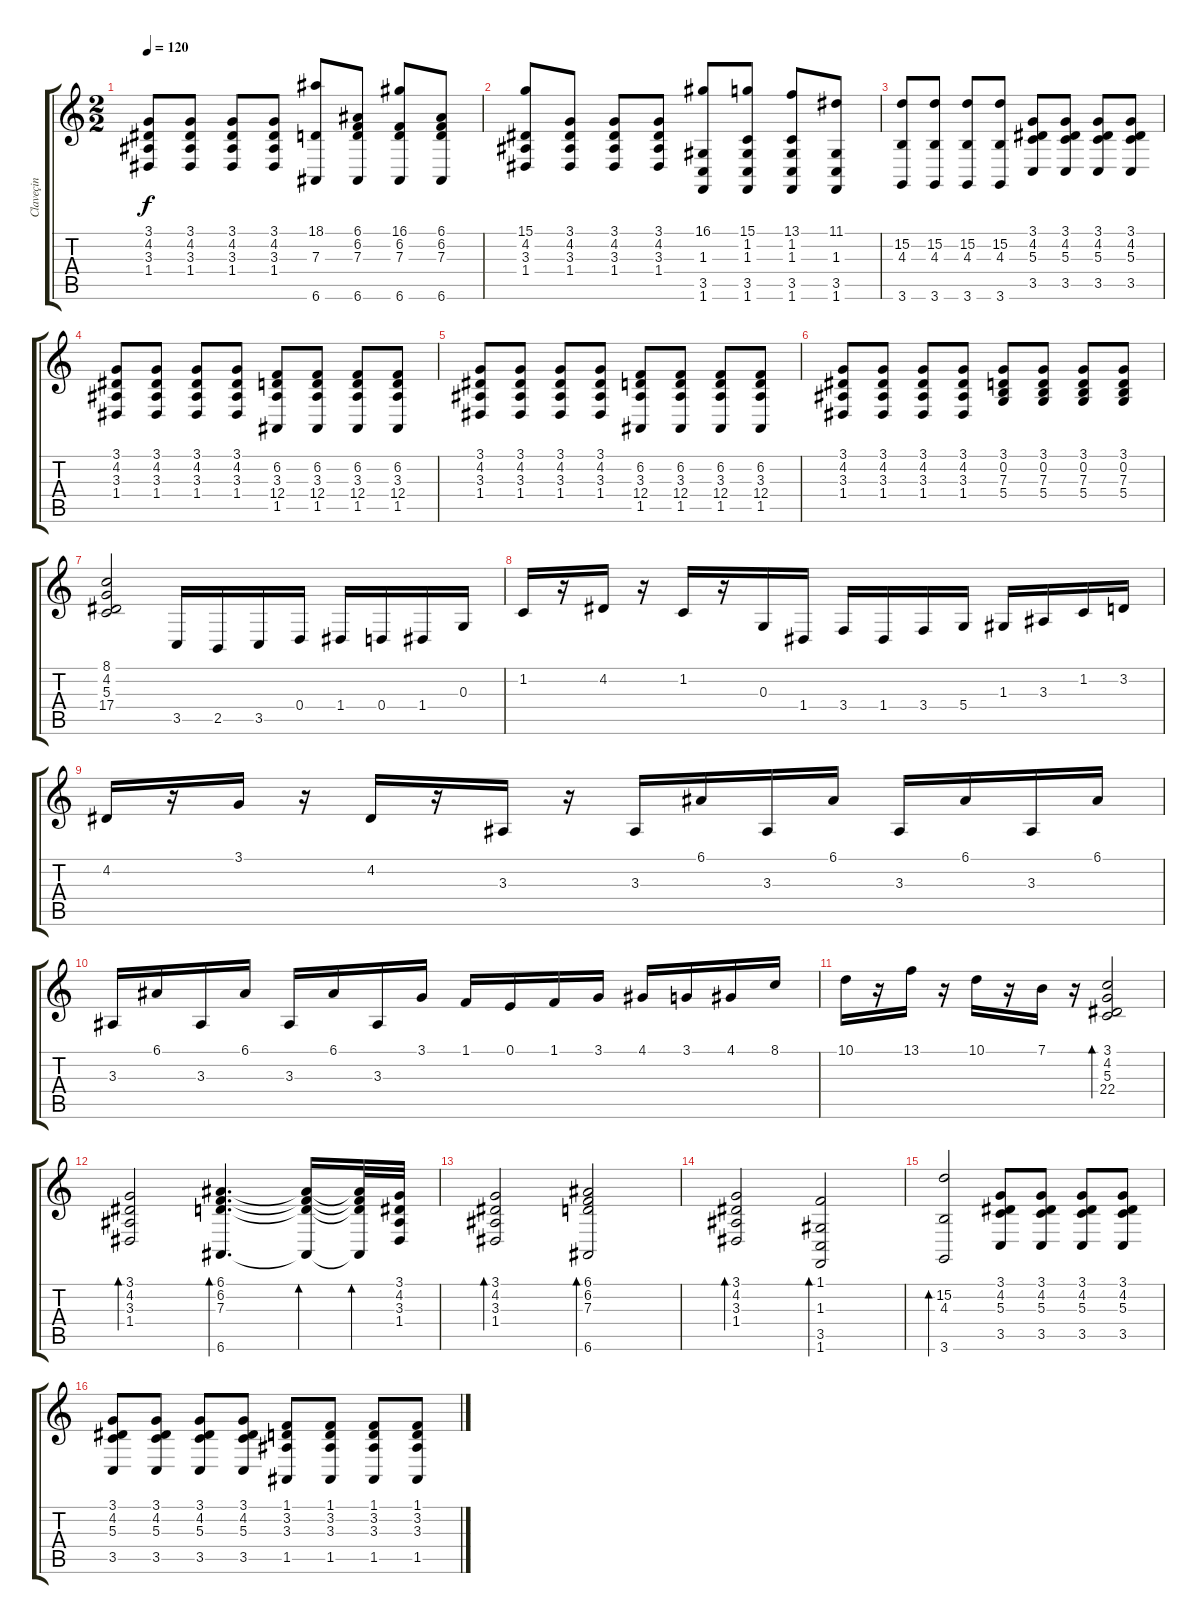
\track ("Claveçin" "Claveçin") {instrument harpsichord}
\staff {score tabs}
\tuning (E4 B3 G3 D3 A2 E2) {hide}
\ts (2 2)
\tempo 120
\clef g2
\ks c
(3.1 4.2 3.3 1.4).8{dy f} (3.1 4.2 3.3 1.4).8 (3.1 4.2 3.3 1.4).8 (3.1 4.2 3.3 1.4).8 (18.1 7.3 6.6).8 (6.1 6.2 7.3 6.6).8 (16.1 6.2 7.3 6.6).8 (6.1 6.2 7.3 6.6).8 |
(15.1 4.2 3.3 1.4).8 (3.1 4.2 3.3 1.4).8 (3.1 4.2 3.3 1.4).8 (3.1 4.2 3.3 1.4).8 (16.1 1.3 3.5 1.6).8 (15.1 1.2 1.3 3.5 1.6).8 (13.1 1.2 1.3 3.5 1.6).8 (11.1 1.3 3.5 1.6).8 |
(15.2 4.3 3.6).8 (15.2 4.3 3.6).8 (15.2 4.3 3.6).8 (15.2 4.3 3.6).8 (3.1 4.2 5.3 3.5).8 (3.1 4.2 5.3 3.5).8 (3.1 4.2 5.3 3.5).8 (3.1 4.2 5.3 3.5).8 |
(3.1 4.2 3.3 1.4).8 (3.1 4.2 3.3 1.4).8 (3.1 4.2 3.3 1.4).8 (3.1 4.2 3.3 1.4).8 (6.2 3.3 12.4 1.5).8 (6.2 3.3 12.4 1.5).8 (6.2 3.3 12.4 1.5).8 (6.2 3.3 12.4 1.5).8 |
(3.1 4.2 3.3 1.4).8 (3.1 4.2 3.3 1.4).8 (3.1 4.2 3.3 1.4).8 (3.1 4.2 3.3 1.4).8 (6.2 3.3 12.4 1.5).8 (6.2 3.3 12.4 1.5).8 (6.2 3.3 12.4 1.5).8 (6.2 3.3 12.4 1.5).8 |
(3.1 4.2 3.3 1.4).8 (3.1 4.2 3.3 1.4).8 (3.1 4.2 3.3 1.4).8 (3.1 4.2 3.3 1.4).8 (3.1 0.2 7.3 5.4).8 (3.1 0.2 7.3 5.4).8 (3.1 0.2 7.3 5.4).8 (3.1 0.2 7.3 5.4).8 |
(8.1 4.2 5.3 17.4).2 3.5.16 2.5.16 3.5.16 0.4.16 1.4.16 0.4.16 1.4.16 0.3.16 |
1.2.16 r.16 4.2.16 r.16 1.2.16 r.16 0.3.16 1.4.16 3.4.16 1.4.16 3.4.16 5.4.16 1.3.16 3.3.16 1.2.16 3.2.16 |
4.2.16 r.16 3.1.16 r.16 4.2.16 r.16 3.3.16 r.16 3.3.16 6.1.16 3.3.16 6.1.16 3.3.16 6.1.16 3.3.16 6.1.16 |
3.3.16 6.1.16 3.3.16 6.1.16 3.3.16 6.1.16 3.3.16 3.1.16 1.1.16 0.1.16 1.1.16 3.1.16 4.1.16 3.1.16 4.1.16 8.1.16 |
10.1.16 r.16 13.1.16 r.16 10.1.16 r.16 7.1.16 r.16 (3.1 4.2 5.3 22.4).2{bd 240} |
(3.1 4.2 3.3 1.4).2{bd 240} (6.1 6.2 7.3 6.6).4{d bd 240} (6.1{t} 6.2{t} 7.3{t} 6.6{t}).16{bd 240} (6.1{t} 6.2{t} 7.3{t} 6.6{t}).32{bd 240} (3.1 4.2 3.3 1.4).32 |
(3.1 4.2 3.3 1.4).2{bd 240} (6.1 6.2 7.3 6.6).2{bd 240} |
(3.1 4.2 3.3 1.4).2{bd 240} (1.1 1.3 3.5 1.6).2{bd 240} |
(15.2 4.3 3.6).2{bd 240} (3.1 4.2 5.3 3.5).8 (3.1 4.2 5.3 3.5).8 (3.1 4.2 5.3 3.5).8 (3.1 4.2 5.3 3.5).8 |
(3.1 4.2 5.3 3.5).8 (3.1 4.2 5.3 3.5).8 (3.1 4.2 5.3 3.5).8 (3.1 4.2 5.3 3.5).8 (1.1 3.2 3.3 1.5).8 (1.1 3.2 3.3 1.5).8 (1.1 3.2 3.3 1.5).8 (1.1 3.2 3.3 1.5).8
